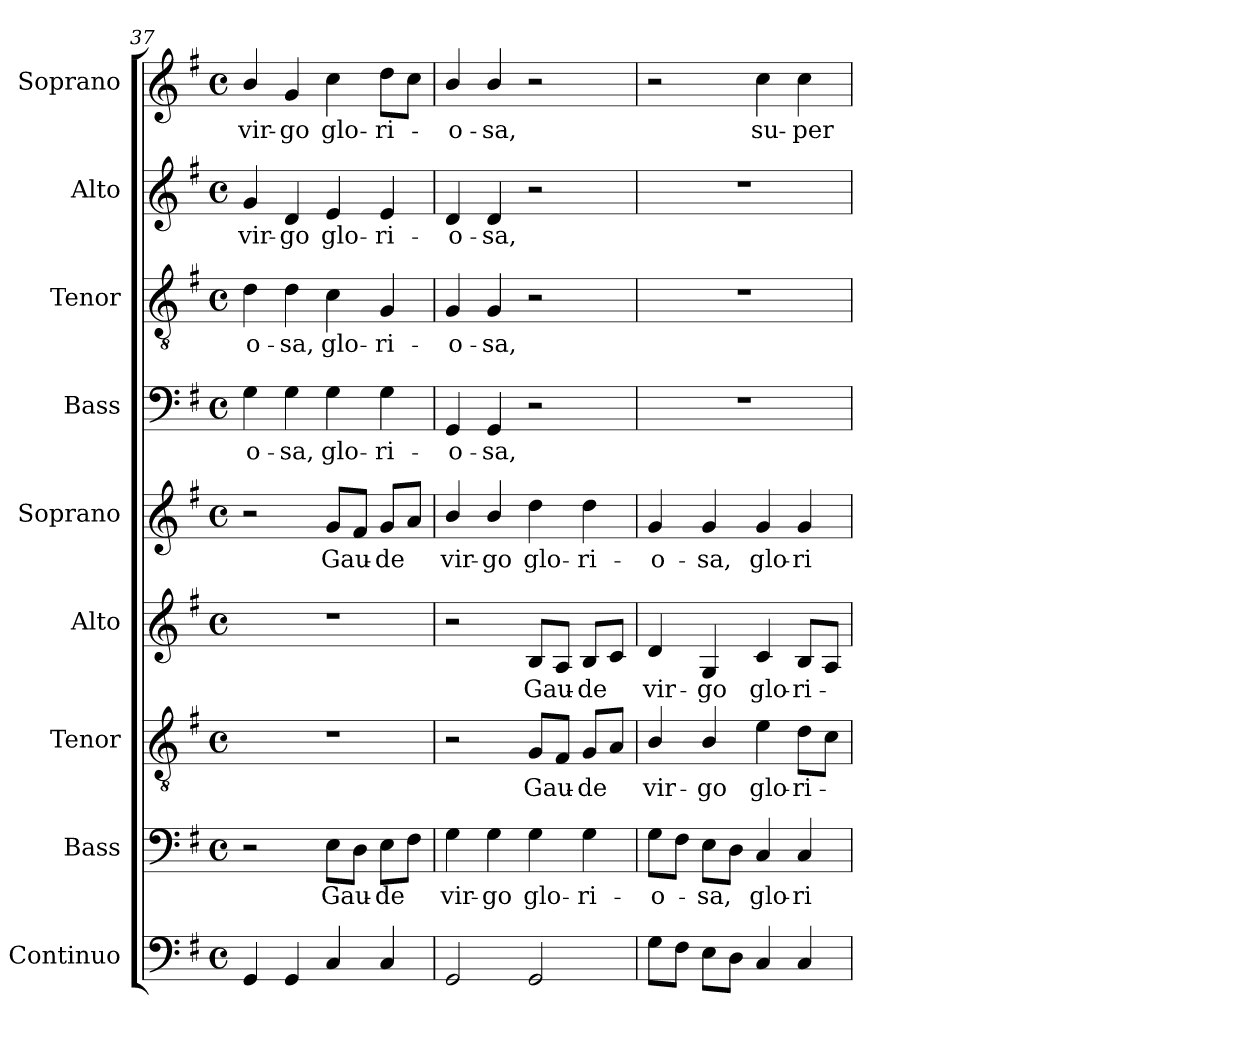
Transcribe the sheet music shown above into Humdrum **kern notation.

**kern	**kern	**text	**kern	**text	**kern	**text	**kern	**text	**kern	**text	**kern	**text	**kern	**text	**kern	**text
*part9	*part8	*part8	*part7	*part7	*part6	*part6	*part5	*part5	*part4	*part4	*part3	*part3	*part2	*part2	*part1	*part1
*staff9	*staff8	*staff8	*staff7	*staff7	*staff6	*staff6	*staff5	*staff5	*staff4	*staff4	*staff3	*staff3	*staff2	*staff2	*staff1	*staff1
*I"Continuo	*I"Bass	*	*I"Tenor	*	*I"Alto	*	*I"Soprano	*	*I"Bass	*	*I"Tenor	*	*I"Alto	*	*I"Soprano	*
*I'Cont.	*I'B.	*	*I'T.	*	*I'A.	*	*I'S.	*	*I'B.	*	*I'T.	*	*I'A.	*	*I'S.	*
*clefF4	*clefF4	*	*clefGv2	*	*clefG2	*	*clefG2	*	*clefF4	*	*clefGv2	*	*clefG2	*	*clefG2	*
*	*	*	*ITrd7c12	*	*	*	*	*	*	*	*ITrd7c12	*	*	*	*	*
*k[f#]	*k[f#]	*	*k[f#]	*	*k[f#]	*	*k[f#]	*	*k[f#]	*	*k[f#]	*	*k[f#]	*	*k[f#]	*
*G:	*G:	*	*G:	*	*G:	*	*G:	*	*G:	*	*G:	*	*G:	*	*G:	*
*M4/4	*M4/4	*	*M4/4	*	*M4/4	*	*M4/4	*	*M4/4	*	*M4/4	*	*M4/4	*	*M4/4	*
*met(c)	*met(c)	*	*met(c)	*	*met(c)	*	*met(c)	*	*met(c)	*	*met(c)	*	*met(c)	*	*met(c)	*
=37	=37	=37	=37	=37	=37	=37	=37	=37	=37	=37	=37	=37	=37	=37	=37	=37
!	!	!	!	!	!	!	!	!	!	!LO:LY:b:color=#000000	!	!	!	!	!	!
!	!	!	!	!	!	!	!	!	!	!	!	!LO:LY:b:color=#000000	!	!	!	!
!	!	!	!	!	!	!	!	!	!	!	!	!	!	!LO:LY:b:color=#000000	!	!
!	!	!	!	!	!	!	!	!	!	!	!	!	!	!	!	!LO:LY:b:color=#000000
4GGi/	2r	.	1r	.	1r	.	2r	.	4Gi\	-o-	4Di\	-o-	4gi/	vir-	4bi/	vir-
!	!	!	!	!	!	!	!	!	!	!LO:LY:b:color=#000000	!	!	!	!	!	!
!	!	!	!	!	!	!	!	!	!	!	!	!LO:LY:b:color=#000000	!	!	!	!
!	!	!	!	!	!	!	!	!	!	!	!	!	!	!LO:LY:b:color=#000000	!	!
!	!	!	!	!	!	!	!	!	!	!	!	!	!	!	!	!LO:LY:b:color=#000000
4GGi/	.	.	.	.	.	.	.	.	4Gi\	-sa,	4Di\	-sa,	4di/	-go	4gi/	-go
!	!	!LO:LY:b:color=#000000	!	!	!	!	!	!	!	!	!	!	!	!	!	!
!	!	!	!	!	!	!	!	!LO:LY:b:color=#000000	!	!	!	!	!	!	!	!
!	!	!	!	!	!	!	!	!	!	!LO:LY:b:color=#000000	!	!	!	!	!	!
!	!	!	!	!	!	!	!	!	!	!	!	!LO:LY:b:color=#000000	!	!	!	!
!	!	!	!	!	!	!	!	!	!	!	!	!	!	!LO:LY:b:color=#000000	!	!
!	!	!	!	!	!	!	!	!	!	!	!	!	!	!	!	!LO:LY:b:color=#000000
4Ci/	8Ei\L	Gau-	.	.	.	.	8gi/L	Gau-	4Gi\	glo-	4Ci\	glo-	4ei/	glo-	4cci\	glo-
.	8Di\J	.	.	.	.	.	8f#i/J	.	.	.	.	.	.	.	.	.
!	!	!LO:LY:b:color=#000000	!	!	!	!	!	!	!	!	!	!	!	!	!	!
!	!	!	!	!	!	!	!	!LO:LY:b:color=#000000	!	!	!	!	!	!	!	!
!	!	!	!	!	!	!	!	!	!	!LO:LY:b:color=#000000	!	!	!	!	!	!
!	!	!	!	!	!	!	!	!	!	!	!	!LO:LY:b:color=#000000	!	!	!	!
!	!	!	!	!	!	!	!	!	!	!	!	!	!	!LO:LY:b:color=#000000	!	!
!	!	!	!	!	!	!	!	!	!	!	!	!	!	!	!	!LO:LY:b:color=#000000
4Ci/	8Ei\L	-de	.	.	.	.	8gi/L	-de	4Gi\	-ri-	4GGi/	-ri-	4ei/	-ri-	8ddi\L	-ri-
.	8F#i\J	.	.	.	.	.	8ai/J	.	.	.	.	.	.	.	8cci\J	.
=38	=38	=38	=38	=38	=38	=38	=38	=38	=38	=38	=38	=38	=38	=38	=38	=38
!	!	!LO:LY:b:color=#000000	!	!	!	!	!	!	!	!	!	!	!	!	!	!
!	!	!	!	!	!	!	!	!LO:LY:b:color=#000000	!	!	!	!	!	!	!	!
!	!	!	!	!	!	!	!	!	!	!LO:LY:b:color=#000000	!	!	!	!	!	!
!	!	!	!	!	!	!	!	!	!	!	!	!LO:LY:b:color=#000000	!	!	!	!
!	!	!	!	!	!	!	!	!	!	!	!	!	!	!LO:LY:b:color=#000000	!	!
!	!	!	!	!	!	!	!	!	!	!	!	!	!	!	!	!LO:LY:b:color=#000000
2GGi/	4Gi\	vir-	2r	.	2r	.	4bi/	vir-	4GGi/	-o-	4GGi/	-o-	4di/	-o-	4bi/	-o-
!	!	!LO:LY:b:color=#000000	!	!	!	!	!	!	!	!	!	!	!	!	!	!
!	!	!	!	!	!	!	!	!LO:LY:b:color=#000000	!	!	!	!	!	!	!	!
!	!	!	!	!	!	!	!	!	!	!LO:LY:b:color=#000000	!	!	!	!	!	!
!	!	!	!	!	!	!	!	!	!	!	!	!LO:LY:b:color=#000000	!	!	!	!
!	!	!	!	!	!	!	!	!	!	!	!	!	!	!LO:LY:b:color=#000000	!	!
!	!	!	!	!	!	!	!	!	!	!	!	!	!	!	!	!LO:LY:b:color=#000000
.	4Gi\	-go	.	.	.	.	4bi/	-go	4GGi/	-sa,	4GGi/	-sa,	4di/	-sa,	4bi/	-sa,
!	!	!LO:LY:b:color=#000000	!	!	!	!	!	!	!	!	!	!	!	!	!	!
!	!	!	!	!LO:LY:b:color=#000000	!	!	!	!	!	!	!	!	!	!	!	!
!	!	!	!	!	!	!LO:LY:b:color=#000000	!	!	!	!	!	!	!	!	!	!
!	!	!	!	!	!	!	!	!LO:LY:b:color=#000000	!	!	!	!	!	!	!	!
2GGi/	4Gi\	glo-	8GGi/L	Gau-	8Bi/L	Gau-	4ddi\	glo-	2r	.	2r	.	2r	.	2r	.
.	.	.	8FF#i/J	.	8Ai/J	.	.	.	.	.	.	.	.	.	.	.
!	!	!LO:LY:b:color=#000000	!	!	!	!	!	!	!	!	!	!	!	!	!	!
!	!	!	!	!LO:LY:b:color=#000000	!	!	!	!	!	!	!	!	!	!	!	!
!	!	!	!	!	!	!LO:LY:b:color=#000000	!	!	!	!	!	!	!	!	!	!
!	!	!	!	!	!	!	!	!LO:LY:b:color=#000000	!	!	!	!	!	!	!	!
.	4Gi\	-ri-	8GGi/L	-de	8Bi/L	-de	4ddi\	-ri-	.	.	.	.	.	.	.	.
.	.	.	8AAi/J	.	8ci/J	.	.	.	.	.	.	.	.	.	.	.
=39	=39	=39	=39	=39	=39	=39	=39	=39	=39	=39	=39	=39	=39	=39	=39	=39
!	!	!LO:LY:b:color=#000000	!	!	!	!	!	!	!	!	!	!	!	!	!	!
!	!	!	!	!LO:LY:b:color=#000000	!	!	!	!	!	!	!	!	!	!	!	!
!	!	!	!	!	!	!LO:LY:b:color=#000000	!	!	!	!	!	!	!	!	!	!
!	!	!	!	!	!	!	!	!LO:LY:b:color=#000000	!	!	!	!	!	!	!	!
8Gi\L	8Gi\L	-o-	4BBi/	vir-	4di/	vir-	4gi/	-o-	1r	.	1r	.	1r	.	2r	.
8F#i\J	8F#i\J	.	.	.	.	.	.	.	.	.	.	.	.	.	.	.
!	!	!LO:LY:b:color=#000000	!	!	!	!	!	!	!	!	!	!	!	!	!	!
!	!	!	!	!LO:LY:b:color=#000000	!	!	!	!	!	!	!	!	!	!	!	!
!	!	!	!	!	!	!LO:LY:b:color=#000000	!	!	!	!	!	!	!	!	!	!
!	!	!	!	!	!	!	!	!LO:LY:b:color=#000000	!	!	!	!	!	!	!	!
8Ei\L	8Ei\L	-sa,	4BBi/	-go	4Gi/	-go	4gi/	-sa,	.	.	.	.	.	.	.	.
8Di\J	8Di\J	.	.	.	.	.	.	.	.	.	.	.	.	.	.	.
!	!	!LO:LY:b:color=#000000	!	!	!	!	!	!	!	!	!	!	!	!	!	!
!	!	!	!	!LO:LY:b:color=#000000	!	!	!	!	!	!	!	!	!	!	!	!
!	!	!	!	!	!	!LO:LY:b:color=#000000	!	!	!	!	!	!	!	!	!	!
!	!	!	!	!	!	!	!	!LO:LY:b:color=#000000	!	!	!	!	!	!	!	!
!	!	!	!	!	!	!	!	!	!	!	!	!	!	!	!	!LO:LY:b:color=#000000
4Ci/	4Ci/	glo-	4Ei\	glo-	4ci/	glo-	4gi/	glo-	.	.	.	.	.	.	4cci\	su-
!	!	!LO:LY:b:color=#000000	!	!	!	!	!	!	!	!	!	!	!	!	!	!
!	!	!	!	!LO:LY:b:color=#000000	!	!	!	!	!	!	!	!	!	!	!	!
!	!	!	!	!	!	!LO:LY:b:color=#000000	!	!	!	!	!	!	!	!	!	!
!	!	!	!	!	!	!	!	!LO:LY:b:color=#000000	!	!	!	!	!	!	!	!
!	!	!	!	!	!	!	!	!	!	!	!	!	!	!	!	!LO:LY:b:color=#000000
4Ci/	4Ci/	-ri-	8Di\L	-ri-	8Bi/L	-ri-	4gi/	-ri-	.	.	.	.	.	.	4cci\	-per
.	.	.	8Ci\J	.	8Ai/J	.	.	.	.	.	.	.	.	.	.	.
=	=	=	=	=	=	=	=	=	=	=	=	=	=	=	=	=
*-	*-	*-	*-	*-	*-	*-	*-	*-	*-	*-	*-	*-	*-	*-	*-	*-
